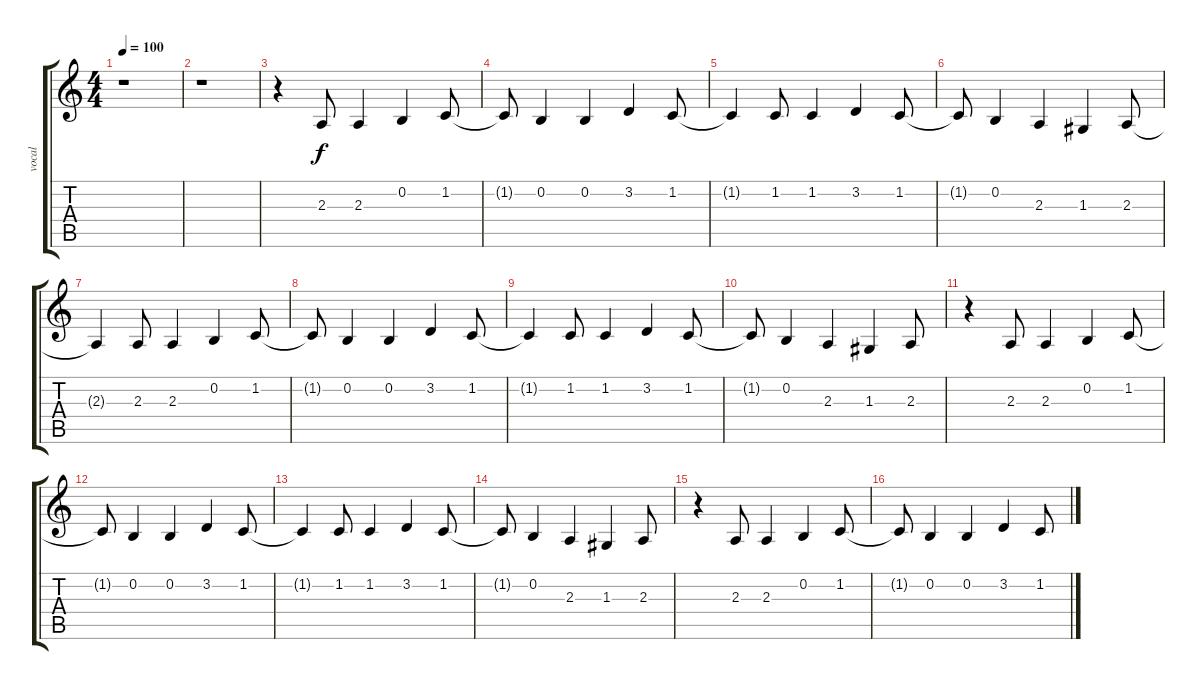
\track ("vocal" "vocal") {instrument altosax}
\staff {score tabs}
\tuning (E4 B3 G3 D3 A2 E2) {hide}
\ts (4 4)
\tempo 100
\clef g2
\ks c
r.1{dy f instrument altosax} |
r.1 |
r.4 2.3.8 2.3.4 0.2.4 1.2.8 |
1.2{t}.8 0.2.4 0.2.4 3.2.4 1.2.8 |
1.2{t}.4 1.2.8 1.2.4 3.2.4 1.2.8 |
1.2{t}.8 0.2.4 2.3.4 1.3.4 2.3.8 |
2.3{t}.4 2.3.8 2.3.4 0.2.4 1.2.8 |
1.2{t}.8 0.2.4 0.2.4 3.2.4 1.2.8 |
1.2{t}.4 1.2.8 1.2.4 3.2.4 1.2.8 |
1.2{t}.8 0.2.4 2.3.4 1.3.4 2.3.8 |
r.4 2.3.8 2.3.4 0.2.4 1.2.8 |
1.2{t}.8 0.2.4 0.2.4 3.2.4 1.2.8 |
1.2{t}.4 1.2.8 1.2.4 3.2.4 1.2.8 |
1.2{t}.8 0.2.4 2.3.4 1.3.4 2.3.8 |
r.4 2.3.8 2.3.4 0.2.4 1.2.8 |
1.2{t}.8 0.2.4 0.2.4 3.2.4 1.2.8
